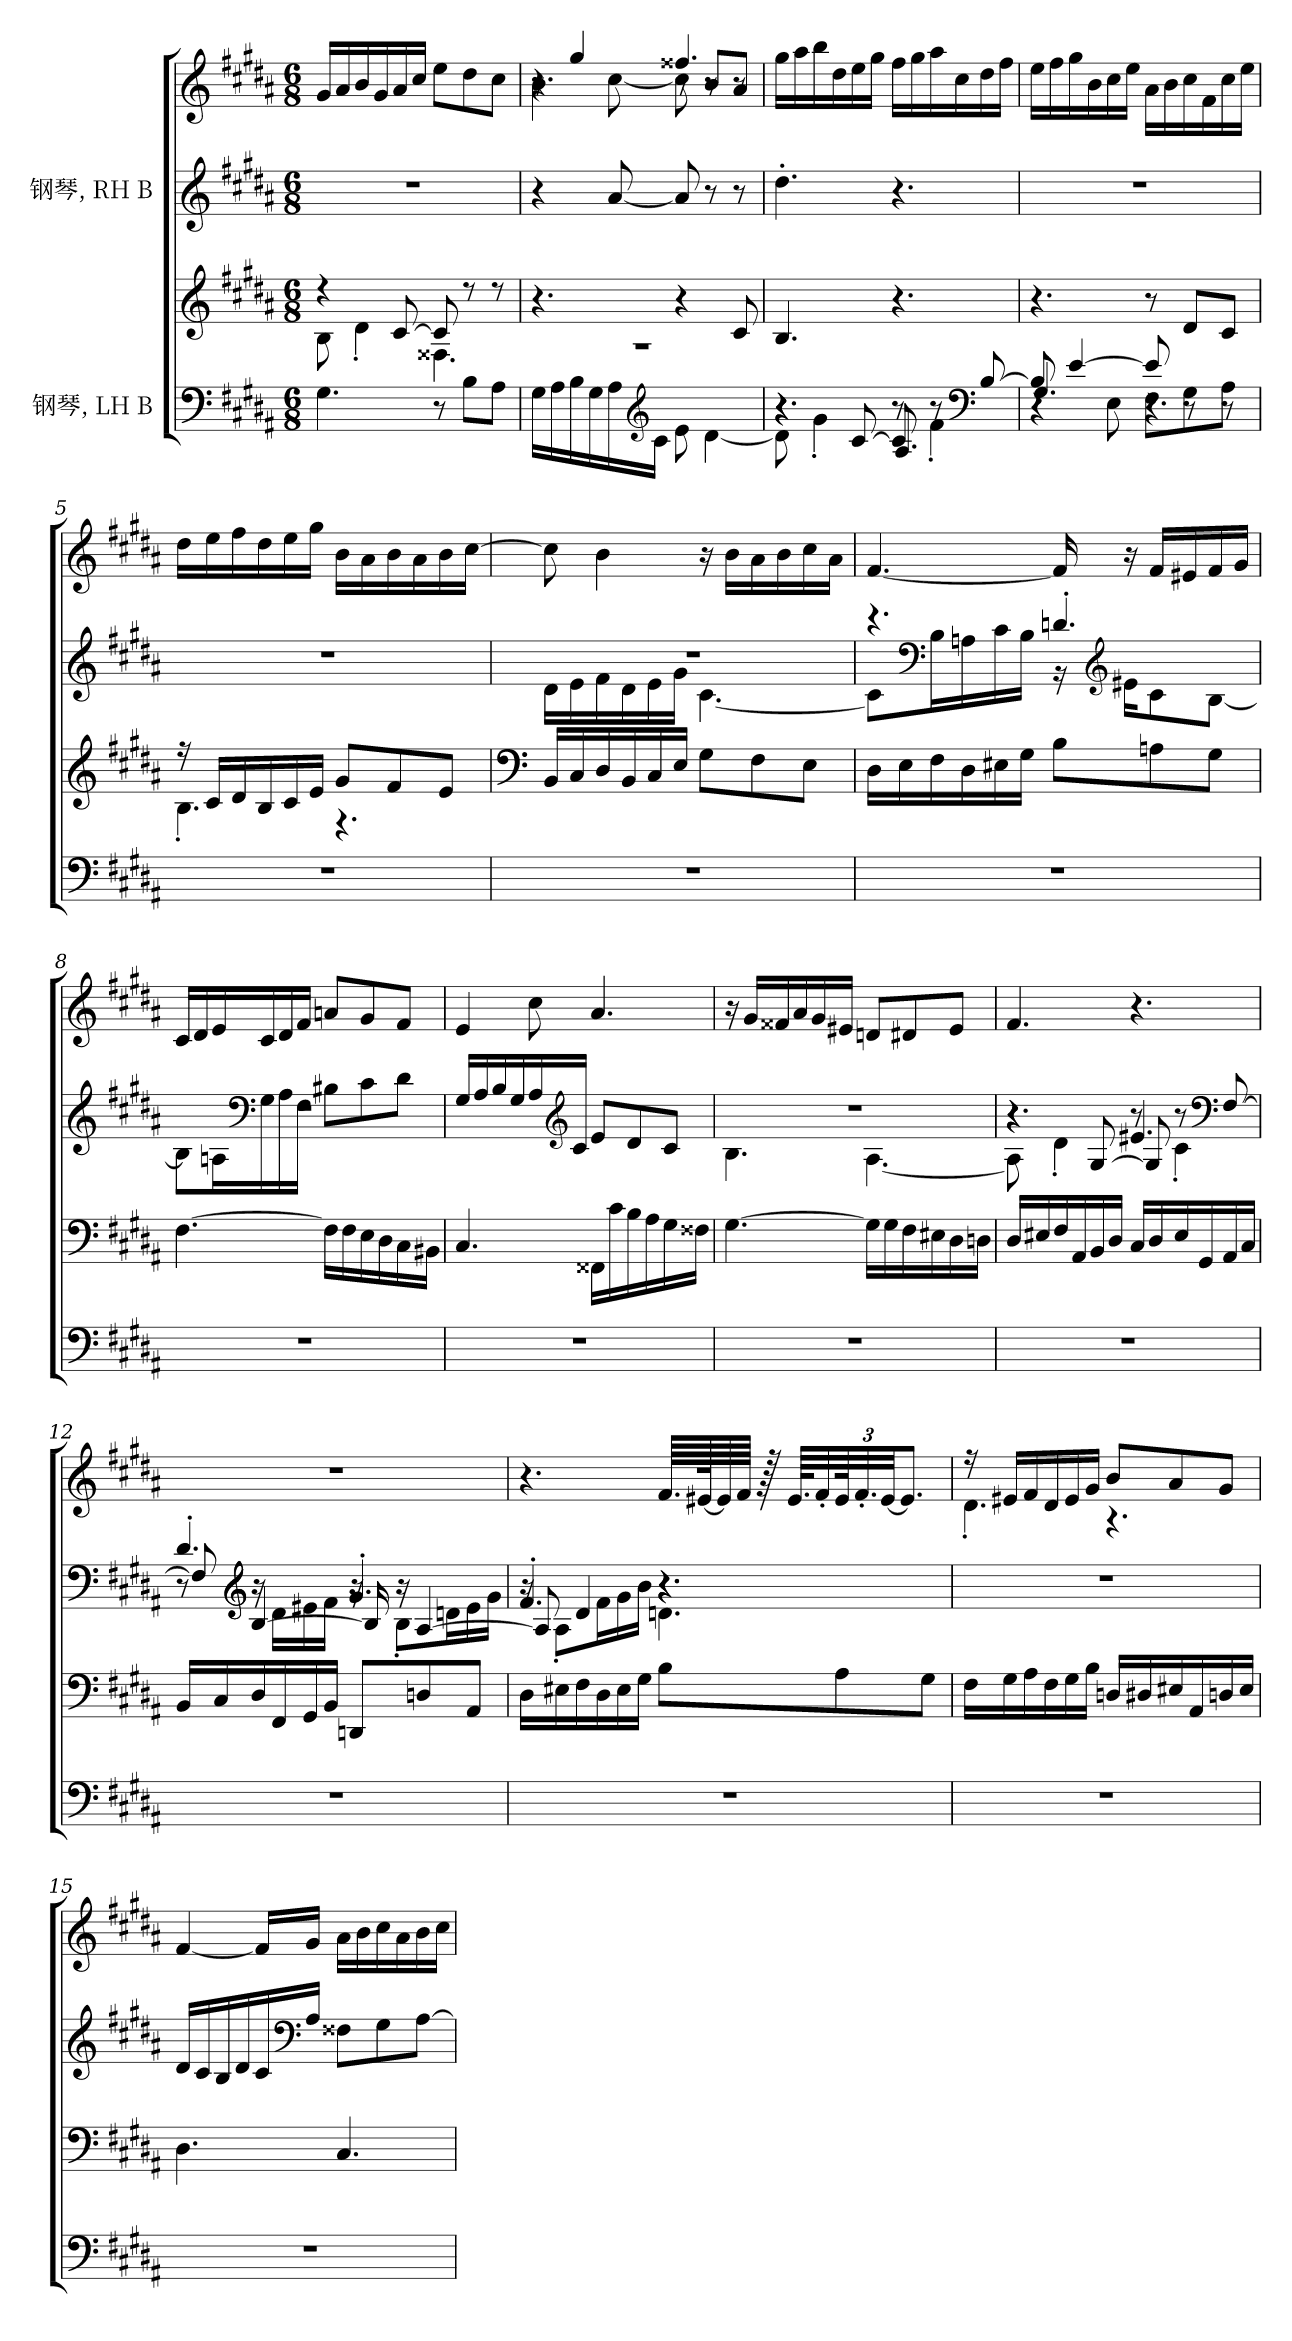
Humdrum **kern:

**kern	**kern	**kern	**kern
*part2	*part2	*part1	*part1
*staff4	*staff3	*staff2	*staff1
*I"钢琴, LH B	*	*I"钢琴, RH B	*
*clefF4	*clefG2	*clefG2	*clefG2
*k[f#c#g#d#a#]	*k[f#c#g#d#a#]	*k[f#c#g#d#a#]	*k[f#c#g#d#a#]
*M6/8	*M6/8	*M6/8	*M6/8
*MM69	*MM69	*MM69	*MM69
=1	=1	=1	=1
*	*^	*	*
4.G#\	4r	8B\	2.r	16g#/LL
.	.	.	.	16a#/
.	.	4d#'\	.	16b/
.	.	.	.	16g#/
.	[8c#/	.	.	16a#/
.	.	.	.	16cc#/JJ
8r	8c#/]	4.F##X\	.	8ee\L
8B\L	8r	.	.	8dd#\
8A#\J	8r	.	.	8cc#\J
*	*v	*v	*	*
=2	=2	=2	=2
*^	*	*	*^
*	*	*	*	*	*^
2.r	16G#\LL	4.r	4r	8r	4b\	4.r
.	16A#\	.	.	.	.	.
.	16B\	.	.	4gg#/	.	.
.	16G#\	.	.	.	.	.
.	16A#\	.	[8a#/	.	[8cc#\	.
*clefG2	*	*	*	*	*	*
.	16c#\JJ	.	.	.	.	.
.	8e\	4r	8a#/]	4.ff##X/	8cc#\]	8r
.	[4d#\	.	8r	.	8r	8b/L
.	.	8c#/	8r	.	8r	8a#/J
*	*	*	*	*v	*v	*v
=3	=3	=3	=3	=3
*	*^	*	*	*
4r	8d#\]	4.r	4.B/	4.dd#'\	16gg#\LL
.	.	.	.	.	16aa#\
.	4g#'\	.	.	.	16bb\
.	.	.	.	.	16dd#\
[8c#/	.	.	.	.	16ee\
.	.	.	.	.	16gg#\JJ
8c#/]	8r	4.A#/	4.r	4.r	16ff#\LL
.	.	.	.	.	16gg#\
8r	4f#'\	.	.	.	16aa#\
.	.	.	.	.	16cc#\
*clefF4	*	*	*	*	*
[8B/	.	.	.	.	16dd#\
.	.	.	.	.	16ff#\JJ
!!LO:LB:g=z
=4	=4	=4	=4	=4	=4
8B/]	4r	4.G#'/	4.r	2.r	16ee\LL
.	.	.	.	.	16ff#\
[4e/	.	.	.	.	16gg#\
.	.	.	.	.	16b\
.	8E\	.	.	.	16cc#\
.	.	.	.	.	16ee\JJ
8e/]	8F#\L	4.r	8r	.	16a#\LL
.	.	.	.	.	16b\
8r	8G#\	.	8d#/L	.	16cc#\
.	.	.	.	.	16f#\
8r	8A#\J	.	8c#/J	.	16cc#\
.	.	.	.	.	16ee\JJ
*v	*v	*v	*	*	*
=5	=5	=5	=5
*	*^	*	*
2.r	16r	4.B'\	2.r	16dd#\LL
.	16c#/LL	.	.	16ee\
.	16d#/	.	.	16ff#\
.	16B/	.	.	16dd#\
.	16c#/	.	.	16ee\
.	16e/JJ	.	.	16gg#\JJ
.	8g#/L	4.r	.	16b\LL
.	.	.	.	16a#\
.	8f#/	.	.	16b\
.	.	.	.	16a#\
.	8e/J	.	.	16b\
.	.	.	.	[16cc#\JJ
*	*v	*v	*	*
=6	=6	=6	=6
*	*clefF4	*	*
*	*	*^	*
2.r	16BB/LL	2.r	16d#\LL	8cc#\]
.	16C#/	.	16e\	.
.	16D#/	.	16f#\	4b\
.	16BB/	.	16d#\	.
.	16C#/	.	16e\	.
.	16E/JJ	.	16g#\JJ	.
.	8G#\L	.	[4.c#\	16r
.	.	.	.	16b\LL
.	8F#\	.	.	16a#\
.	.	.	.	16b\
.	8E\J	.	.	16cc#\
.	.	.	.	16a#\JJ
!!LO:LB:g=z
=7	=7	=7	=7	=7
2.r	16D#\LL	4.r	8c#\L]	[4.f#/
.	16E\	.	.	.
*	*	*clefF4	*	*
.	16F#\	.	16B\L	.
.	16D#\	.	16An\	.
.	16E#X\	.	16c#\	.
.	16G#\JJ	.	16B\JJ	.
.	8B\L	4.dn'/	16r	16f#/]
*	*	*clefG2	*	*
.	.	.	16e#X\KL	16r
.	8An\	.	8c#\	16f#/LL
.	.	.	.	16e#X/
.	8G#\J	.	[8B\J	16f#/
.	.	.	.	16g#/JJ
=8	=8	=8	=8	=8
2.r	[4.F#\	2.r	8B\L]	16c#/LL
.	.	.	.	16d#/
.	.	.	16An\L	16e/
*	*	*clefF4	*	*
.	.	.	16G#\	16c#/
.	.	.	16A\	16d#/
.	.	.	16F#\JJ	16f#/JJ
.	16F#\LL]	.	8B#X\L	8an/L
.	16F#\	.	.	.
.	16E\	.	8c#\	8g#/
.	16D#\	.	.	.
.	16C#\	.	8d#\J	8f#/J
.	16BB#X\JJ	.	.	.
*	*	*v	*v	*
!!LO:PB:g=z
=9	=9	=9	=9
2.r	4.C#/	16G#/LL	4e/
.	.	16A#/	.
.	.	16B/	.
.	.	16G#/	.
.	.	16A#/	8cc#\
*	*	*clefG2	*
.	.	16c#/JJ	.
.	16FF##X\LL	8e/L	4.a#/
.	16c#\	.	.
.	16B\	8d#/	.
.	16A#\	.	.
.	16G#\	8c#/J	.
.	16F##X\JJ	.	.
=10	=10	=10	=10
*	*	*^	*
2.r	[4.G#\	2.r	4.B\	16r
.	.	.	.	16g#/LL
.	.	.	.	16f##X/
.	.	.	.	16a#/
.	.	.	.	16g#/
.	.	.	.	16e#X/JJ
.	16G#\LL]	.	[4.A#\	8dn/L
.	16G#\	.	.	.
.	16F#\	.	.	8d#X/
.	16E#X\	.	.	.
.	16D#\	.	.	8e#/J
.	16Dn\JJ	.	.	.
!!LO:LB:g=z
=11	=11	=11	=11	=11
*	*	*	*^	*
2.r	16D#/LL	4.r	8A#\]	4r	4.f#/
.	16E#X/	.	.	.	.
.	16F#/	.	4d#'\	.	.
.	16AA#/	.	.	.	.
.	16BB/	.	.	[8G#/	.
.	16D#/JJ	.	.	.	.
.	16C#/LL	4.e#X/	8r	8G#/]	4.r
.	16D#/	.	.	.	.
.	16E#/	.	4c#'\	8r	.
.	16GG#/	.	.	.	.
*	*	*clefF4	*	*	*
.	16AA#/	.	.	[8F#/	.
.	16C#/JJ	.	.	.	.
=12	=12	=12	=12	=12	=12
2.r	16BB/LL	4.d#'/	8r	8F#/]	2.r
.	16C#/	.	.	.	.
*	*	*clefG2	*	*	*
.	16D#/	.	16r	[4B/	.
.	16FF#/	.	16d#\LL	.	.
.	16GG#/	.	16e#X\	.	.
.	16BB/JJ	.	16f#\JJ	.	.
.	8DDn/L	4.g#'/	16r	16B/]	.
.	.	.	8B'\L	16r	.
.	8Dn/	.	.	[4A#/	.
.	.	.	16dn\L	.	.
.	8AA#/J	.	16e#\	.	.
.	.	.	16g#\JJ	.	.
!!LO:LB:g=z
=13	=13	=13	=13	=13	=13
2.r	16D#\LL	4.f#'/	16r	8A#/]	4.r
.	16E#X\	.	8A#'\L	.	.
.	16F#\	.	.	4d#/	.
.	16D#\	.	16f#\L	.	.
.	16E#\	.	16g#\	.	.
.	16G#\JJ	.	16b\JJ	.	.
.	8B\L	4.r	4.dn\	4.r	64.f#/LLLL
.	.	.	.	.	[128e#X/K
.	.	.	.	.	64e#/]
.	.	.	.	.	64f#/JJJJ
.	.	.	.	.	128r
.	.	.	.	.	64.e#/KLLL
.	.	.	.	.	32f#'/
*	*	*	*	*	*Xbrackettup
.	8A#\	.	.	.	96e#/K
.	.	.	.	.	48.f#'/
.	.	.	.	.	[48e#/JJ
.	.	.	.	.	8.e#/J]
.	8G#\J	.	.	.	.
*	*	*v	*v	*v	*
=14	=14	=14	=14
*	*	*	*^
2.r	16F#\LL	2.r	16r	4.d#'\
.	16G#\	.	16e#X/LL	.
.	16A#\	.	16f#/	.
.	16F#\	.	16d#/	.
.	16G#\	.	16e#/	.
.	16B\JJ	.	16g#/JJ	.
.	16Dn/LL	.	8b/L	4.r
.	16D#X/	.	.	.
.	16E#X/	.	8a#/	.
.	16AA#/	.	.	.
.	16Dn/	.	8g#/J	.
.	16E#/JJ	.	.	.
*	*	*	*v	*v
!!LO:PB:g=z
=15	=15	=15	=15
2.r	4.D#\	16d#/LL	[4f#/
.	.	16c#/	.
.	.	16B/	.
.	.	16d#/	.
.	.	16c#/	16f#/LL]
*	*	*clefF4	*
.	.	16A#/JJ	16g#/JJ
.	4.C#/	8F##X\L	16a#\LL
.	.	.	16b\
.	.	8G#\	16cc#\
.	.	.	16a#\
.	.	[8A#\J	16b\
.	.	.	16cc#\JJ
=	=	=	=
*-	*-	*-	*-
